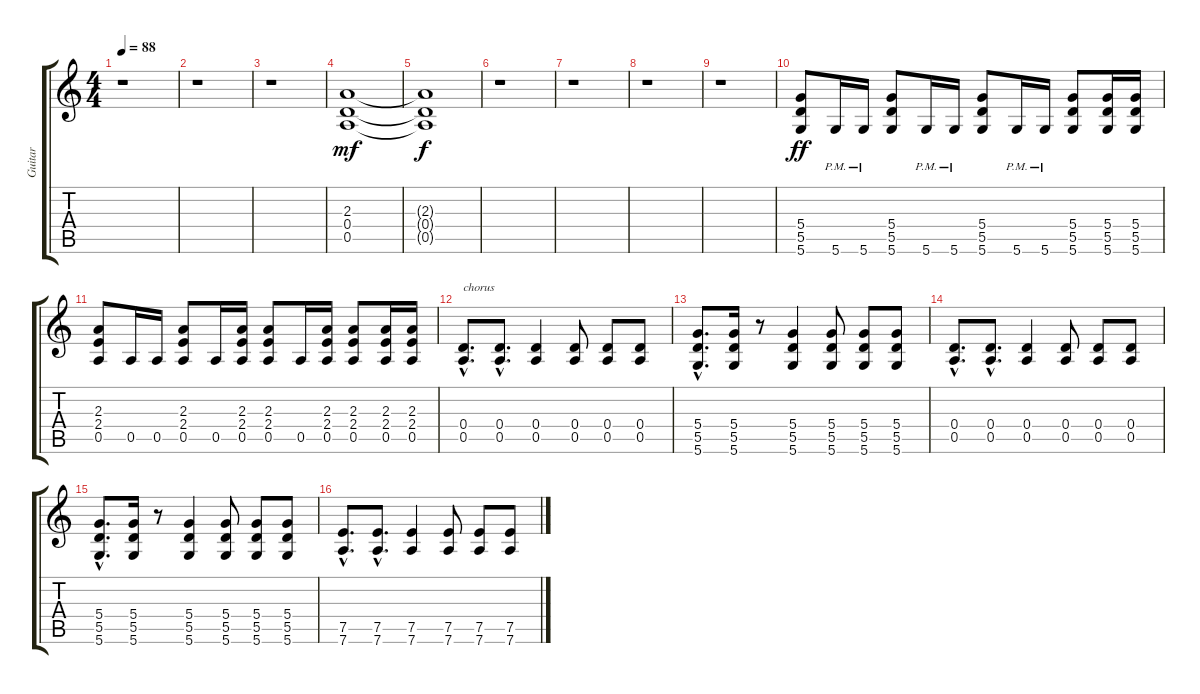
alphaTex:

\track ("Guitar" "Guitar") {instrument distortionguitar}
\staff {score tabs}
\tuning (E4 B3 G3 D3 A2 D2) {hide}
\ts (4 4)
\tempo 88
\clef g2
\ks c
r.1{dy f} |
r.1 |
r.1 |
(2.3 0.4 0.5).1{dy mf} |
(2.3{t} 0.4{t} 0.5{t}).1{dy f} |
r.1 |
r.1 |
r.1 |
r.1 |
(5.4 5.5 5.6).8{dy ff} 5.6{pm}.16 5.6{pm}.16 (5.4 5.5 5.6).8 5.6{pm}.16 5.6{pm}.16 (5.4 5.5 5.6).8 5.6{pm}.16 5.6{pm}.16 (5.4 5.5 5.6).8 (5.4 5.5 5.6).16 (5.4 5.5 5.6).16 |
(2.3 2.4 0.5).8 0.5.16 0.5.16 (2.3 2.4 0.5).8 0.5.16 (2.3 2.4 0.5).16 (2.3 2.4 0.5).8 0.5.16 (2.3 2.4 0.5).16 (2.3 2.4 0.5).8 (2.3 2.4 0.5).16 (2.3 2.4 0.5).16 |
(0.4{hac} 0.5{hac}).8{d txt "chorus"} (0.4{hac} 0.5{hac}).8{d} (0.4 0.5).4 (0.4 0.5).8 (0.4 0.5).8 (0.4 0.5).8 |
(5.4{hac} 5.5{hac} 5.6{hac}).8{d} (5.4 5.5 5.6).16 r.8 (5.4 5.5 5.6).4 (5.4 5.5 5.6).8 (5.4 5.5 5.6).8 (5.4 5.5 5.6).8 |
(0.4{hac} 0.5{hac}).8{d} (0.4{hac} 0.5{hac}).8{d} (0.4 0.5).4 (0.4 0.5).8 (0.4 0.5).8 (0.4 0.5).8 |
(5.4{hac} 5.5{hac} 5.6{hac}).8{d} (5.4 5.5 5.6).16 r.8 (5.4 5.5 5.6).4 (5.4 5.5 5.6).8 (5.4 5.5 5.6).8 (5.4 5.5 5.6).8 |
(7.5{hac} 7.6{hac}).8{d} (7.5{hac} 7.6{hac}).8{d} (7.5 7.6).4 (7.5 7.6).8 (7.5 7.6).8 (7.5 7.6).8
